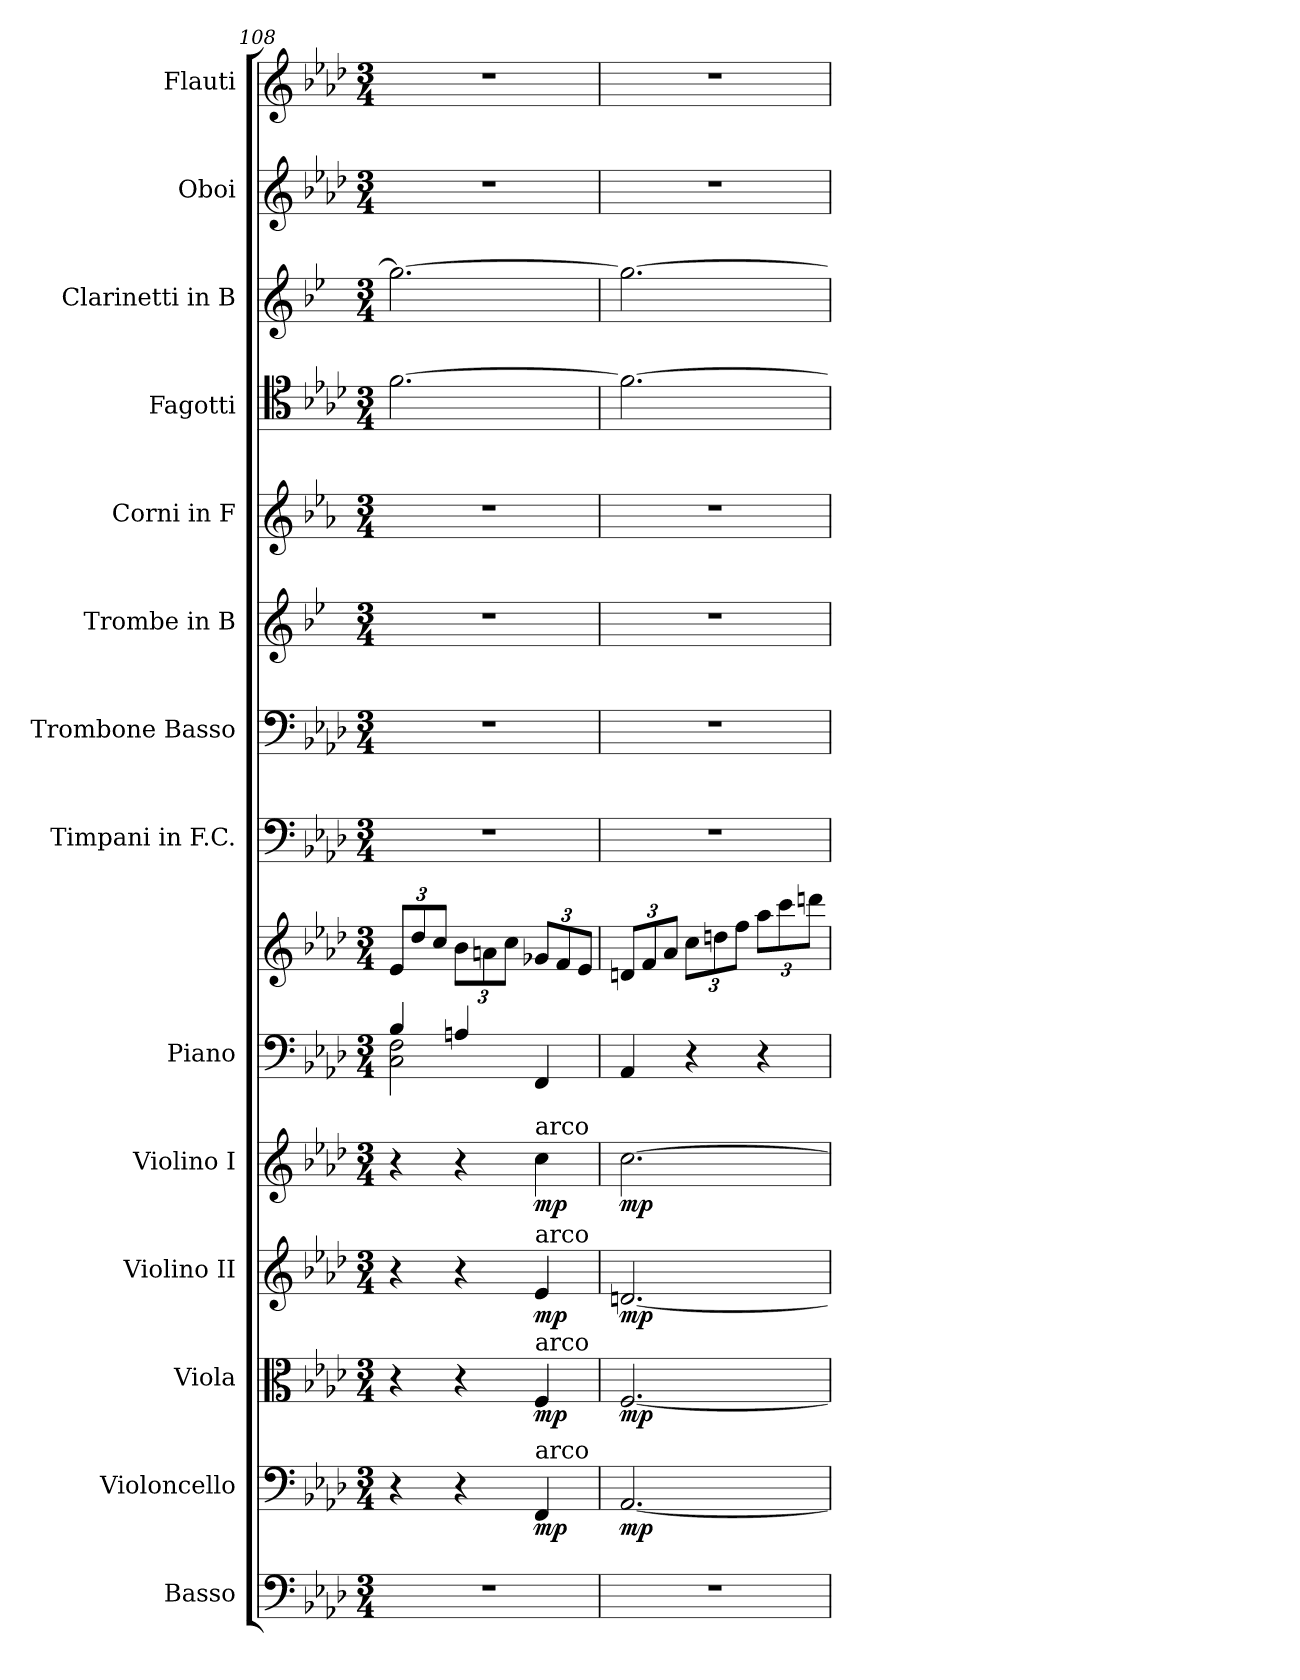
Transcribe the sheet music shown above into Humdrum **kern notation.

**kern	**kern	**dynam	**kern	**dynam	**kern	**dynam	**kern	**dynam	**kern	**kern	**kern	**kern	**kern	**kern	**kern	**kern	**kern	**kern
*part14	*part13	*part13	*part12	*part12	*part11	*part11	*part10	*part10	*part9	*part9	*part8	*part7	*part6	*part5	*part4	*part3	*part2	*part1
*staff15	*staff14	*staff14	*staff13	*staff13	*staff12	*staff12	*staff11	*staff11	*staff10	*staff9	*staff8	*staff7	*staff6	*staff5	*staff4	*staff3	*staff2	*staff1
*I"Basso	*I"Violoncello	*	*I"Viola	*	*I"Violino II	*	*I"Violino I	*	*I"Piano	*	*I"Timpani in F.C.	*I"Trombone Basso	*I"Trombe in B	*I"Corni in F	*I"Fagotti	*I"Clarinetti in B	*I"Oboi	*I"Flauti
*	*	*	*	*	*	*	*	*	*I'Pno.	*	*I'Timp.	*	*	*	*	*	*I'Ob.	*I'Fl.
!!LO:PB:g=z
*clefF4	*clefF4	*	*clefC3	*	*clefG2	*	*clefG2	*	*clefF4	*clefG2	*clefF4	*clefF4	*clefG2	*clefG2	*clefC4	*clefG2	*clefG2	*clefG2
*ITrd7c12	*	*	*	*	*	*	*	*	*	*	*	*	*ITrd1c2	*ITrd4c7	*	*ITrd1c2	*	*
*k[b-e-a-d-]	*k[b-e-a-d-]	*	*k[b-e-a-d-]	*	*k[b-e-a-d-]	*	*k[b-e-a-d-]	*	*k[b-e-a-d-]	*k[b-e-a-d-]	*k[b-e-a-d-]	*k[b-e-a-d-]	*k[b-e-a-d-]	*k[b-e-a-d-]	*k[b-e-a-d-]	*k[b-e-a-d-]	*k[b-e-a-d-]	*k[b-e-a-d-]
*M3/4	*M3/4	*	*M3/4	*	*M3/4	*	*M3/4	*	*M3/4	*M3/4	*M3/4	*M3/4	*M3/4	*M3/4	*M3/4	*M3/4	*M3/4	*M3/4
=108	=108	=108	=108	=108	=108	=108	=108	=108	=108	=108	=108	=108	=108	=108	=108	=108	=108	=108
*	*	*	*	*	*	*	*	*	*^	*	*	*	*	*	*	*	*	*
*	*	*	*	*	*	*	*	*	*	*	*Xbrackettup	*	*	*	*	*	*	*	*
2.r	4r	.	4r	.	4r	.	4r	.	4B-/	2C\ 2F\	12e-/L	2.r	2.r	2.r	2.r	[2.f\	2.ff\_	2.r	2.r
.	.	.	.	.	.	.	.	.	.	.	12dd-/	.	.	.	.	.	.	.	.
.	.	.	.	.	.	.	.	.	.	.	12cc/J	.	.	.	.	.	.	.	.
.	4r	.	4r	.	4r	.	4r	.	4An/	.	12b-\L	.	.	.	.	.	.	.	.
.	.	.	.	.	.	.	.	.	.	.	12an\	.	.	.	.	.	.	.	.
.	.	.	.	.	.	.	.	.	.	.	12cc\J	.	.	.	.	.	.	.	.
!	!	!	!	!	!	!	!LO:TX:a:t=arco	!	!	!	!	!	!	!	!	!	!	!	!
!	!	!	!	!	!LO:TX:a:t=arco	!	!	!	!	!	!	!	!	!	!	!	!	!	!
!	!	!	!LO:TX:a:t=arco	!	!	!	!	!	!	!	!	!	!	!	!	!	!	!	!
!	!LO:TX:a:t=arco	!	!	!	!	!	!	!	!	!	!	!	!	!	!	!	!	!	!
!	!	!LO:DY:b	!	!LO:DY:b	!	!LO:DY:b	!	!LO:DY:b	!	!	!	!	!	!	!	!	!	!	!
.	4FF/	mp	4F/	mp	4e-/	mp	4cc\	mp	4FF/	4ryy	12g-X/L	.	.	.	.	.	.	.	.
.	.	.	.	.	.	.	.	.	.	.	12f/	.	.	.	.	.	.	.	.
.	.	.	.	.	.	.	.	.	.	.	12e-/J	.	.	.	.	.	.	.	.
*	*	*	*	*	*	*	*	*	*v	*v	*	*	*	*	*	*	*	*	*
=109	=109	=109	=109	=109	=109	=109	=109	=109	=109	=109	=109	=109	=109	=109	=109	=109	=109	=109
!	!	!LO:DY:b	!	!LO:DY:b	!	!LO:DY:b	!	!LO:DY:b	!	!	!	!	!	!	!	!	!	!
2.r	[2.AA-/	mp	[2.F/	mp	[2.dn/	mp	[2.cc\	mp	4AA-/	12dn/L	2.r	2.r	2.r	2.r	2.f\_	2.ff\_	2.r	2.r
.	.	.	.	.	.	.	.	.	.	12f/	.	.	.	.	.	.	.	.
.	.	.	.	.	.	.	.	.	.	12a-/J	.	.	.	.	.	.	.	.
.	.	.	.	.	.	.	.	.	4r	12cc\L	.	.	.	.	.	.	.	.
.	.	.	.	.	.	.	.	.	.	12ddn\	.	.	.	.	.	.	.	.
.	.	.	.	.	.	.	.	.	.	12ff\J	.	.	.	.	.	.	.	.
.	.	.	.	.	.	.	.	.	4r	12aa-\L	.	.	.	.	.	.	.	.
.	.	.	.	.	.	.	.	.	.	12ccc\	.	.	.	.	.	.	.	.
.	.	.	.	.	.	.	.	.	.	12dddn\J	.	.	.	.	.	.	.	.
=	=	=	=	=	=	=	=	=	=	=	=	=	=	=	=	=	=	=
*-	*-	*-	*-	*-	*-	*-	*-	*-	*-	*-	*-	*-	*-	*-	*-	*-	*-	*-
